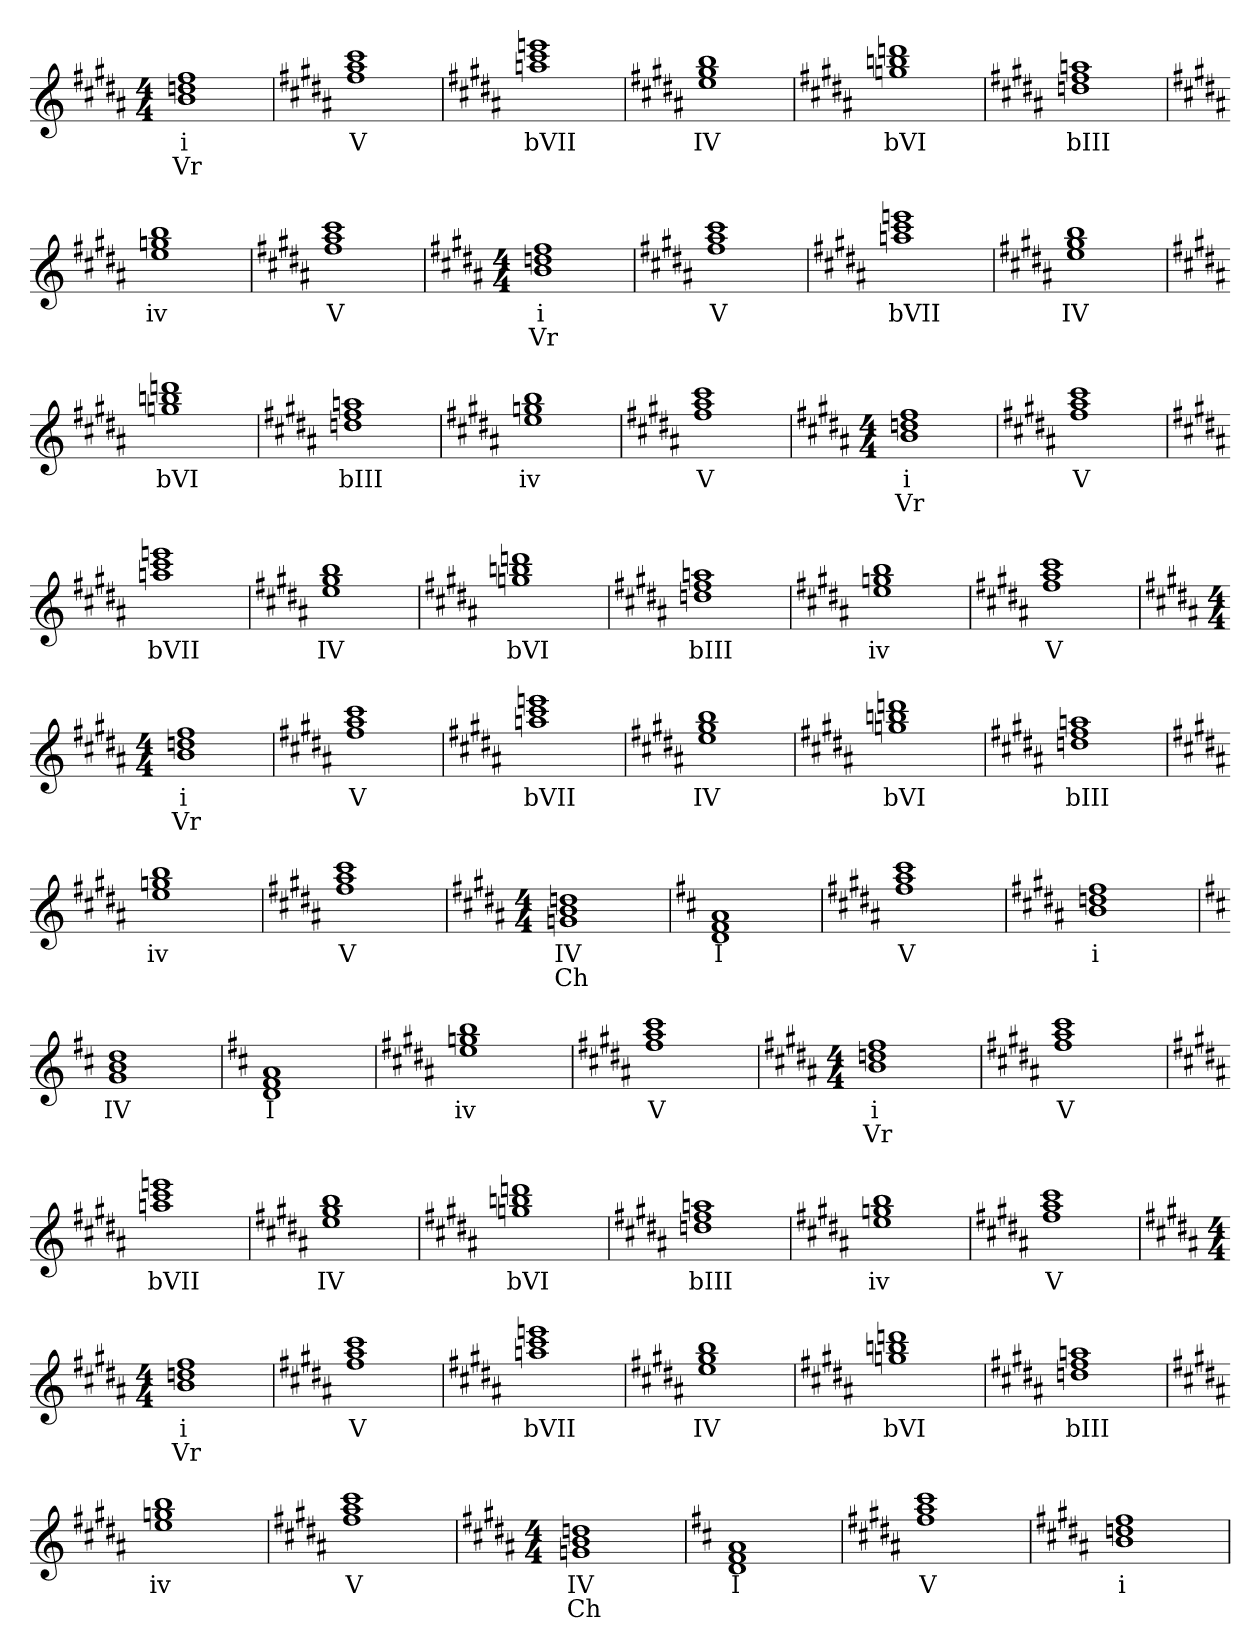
**kern	**text	**text
*part1	*part1	*part1
*staff1	*staff1	*staff1
*k[f#c#g#d#a#]	*	*
*B:	*	*
*M4/4	*	*
=	=	=
1b 1ddn 1ff#	i	Vr
=	=	=
*k[f#c#g#d#a#]	*	*
*B:	*	*
1ff# 1aa# 1ccc#	V	.
=	=	=
*k[f#c#g#d#a#]	*	*
*B:	*	*
1aan 1ccc# 1eeen	bVII	.
=	=	=
*k[f#c#g#d#a#]	*	*
*B:	*	*
1ee 1gg# 1bb	IV	.
=	=	=
*k[f#c#g#d#a#]	*	*
*B:	*	*
1ggn 1bbn 1dddn	bVI	.
=	=	=
*k[f#c#g#d#a#]	*	*
*B:	*	*
1ddn 1ff# 1aan	bIII	.
=	=	=
*k[f#c#g#d#a#]	*	*
*B:	*	*
1ee 1ggn 1bb	iv	.
=	=	=
*k[f#c#g#d#a#]	*	*
*B:	*	*
1ff# 1aa# 1ccc#	V	.
=	=	=
*k[f#c#g#d#a#]	*	*
*B:	*	*
*M4/4	*	*
1b 1ddn 1ff#	i	Vr
=	=	=
*k[f#c#g#d#a#]	*	*
*B:	*	*
1ff# 1aa# 1ccc#	V	.
=	=	=
*k[f#c#g#d#a#]	*	*
*B:	*	*
1aan 1ccc# 1eeen	bVII	.
=	=	=
*k[f#c#g#d#a#]	*	*
*B:	*	*
1ee 1gg# 1bb	IV	.
=	=	=
*k[f#c#g#d#a#]	*	*
*B:	*	*
1ggn 1bbn 1dddn	bVI	.
=	=	=
*k[f#c#g#d#a#]	*	*
*B:	*	*
1ddn 1ff# 1aan	bIII	.
=	=	=
*k[f#c#g#d#a#]	*	*
*B:	*	*
1ee 1ggn 1bb	iv	.
=	=	=
*k[f#c#g#d#a#]	*	*
*B:	*	*
1ff# 1aa# 1ccc#	V	.
=	=	=
*k[f#c#g#d#a#]	*	*
*B:	*	*
*M4/4	*	*
1b 1ddn 1ff#	i	Vr
=	=	=
*k[f#c#g#d#a#]	*	*
*B:	*	*
1ff# 1aa# 1ccc#	V	.
=	=	=
*k[f#c#g#d#a#]	*	*
*B:	*	*
1aan 1ccc# 1eeen	bVII	.
=	=	=
*k[f#c#g#d#a#]	*	*
*B:	*	*
1ee 1gg# 1bb	IV	.
=	=	=
*k[f#c#g#d#a#]	*	*
*B:	*	*
1ggn 1bbn 1dddn	bVI	.
=	=	=
*k[f#c#g#d#a#]	*	*
*B:	*	*
1ddn 1ff# 1aan	bIII	.
=	=	=
*k[f#c#g#d#a#]	*	*
*B:	*	*
1ee 1ggn 1bb	iv	.
=	=	=
*k[f#c#g#d#a#]	*	*
*B:	*	*
1ff# 1aa# 1ccc#	V	.
=	=	=
*k[f#c#g#d#a#]	*	*
*B:	*	*
*M4/4	*	*
1b 1ddn 1ff#	i	Vr
=	=	=
*k[f#c#g#d#a#]	*	*
*B:	*	*
1ff# 1aa# 1ccc#	V	.
=	=	=
*k[f#c#g#d#a#]	*	*
*B:	*	*
1aan 1ccc# 1eeen	bVII	.
=	=	=
*k[f#c#g#d#a#]	*	*
*B:	*	*
1ee 1gg# 1bb	IV	.
=	=	=
*k[f#c#g#d#a#]	*	*
*B:	*	*
1ggn 1bbn 1dddn	bVI	.
=	=	=
*k[f#c#g#d#a#]	*	*
*B:	*	*
1ddn 1ff# 1aan	bIII	.
=	=	=
*k[f#c#g#d#a#]	*	*
*B:	*	*
1ee 1ggn 1bb	iv	.
=	=	=
*k[f#c#g#d#a#]	*	*
*B:	*	*
1ff# 1aa# 1ccc#	V	.
=	=	=
*k[f#c#g#d#a#]	*	*
*B:	*	*
*M4/4	*	*
1gn 1b 1ddn	IV	Ch
=	=	=
*k[f#c#]	*	*
*D:	*	*
1d 1f# 1a	I	.
=	=	=
*k[f#c#g#d#a#]	*	*
*B:	*	*
1ff# 1aa# 1ccc#	V	.
=	=	=
*k[f#c#g#d#a#]	*	*
*B:	*	*
1b 1ddn 1ff#	i	.
=	=	=
*k[f#c#]	*	*
*D:	*	*
1g 1b 1dd	IV	.
=	=	=
*k[f#c#]	*	*
*D:	*	*
1d 1f# 1a	I	.
=	=	=
*k[f#c#g#d#a#]	*	*
*B:	*	*
1ee 1ggn 1bb	iv	.
=	=	=
*k[f#c#g#d#a#]	*	*
*B:	*	*
1ff# 1aa# 1ccc#	V	.
=	=	=
*k[f#c#g#d#a#]	*	*
*B:	*	*
*M4/4	*	*
1b 1ddn 1ff#	i	Vr
=	=	=
*k[f#c#g#d#a#]	*	*
*B:	*	*
1ff# 1aa# 1ccc#	V	.
=	=	=
*k[f#c#g#d#a#]	*	*
*B:	*	*
1aan 1ccc# 1eeen	bVII	.
=	=	=
*k[f#c#g#d#a#]	*	*
*B:	*	*
1ee 1gg# 1bb	IV	.
=	=	=
*k[f#c#g#d#a#]	*	*
*B:	*	*
1ggn 1bbn 1dddn	bVI	.
=	=	=
*k[f#c#g#d#a#]	*	*
*B:	*	*
1ddn 1ff# 1aan	bIII	.
=	=	=
*k[f#c#g#d#a#]	*	*
*B:	*	*
1ee 1ggn 1bb	iv	.
=	=	=
*k[f#c#g#d#a#]	*	*
*B:	*	*
1ff# 1aa# 1ccc#	V	.
=	=	=
*k[f#c#g#d#a#]	*	*
*B:	*	*
*M4/4	*	*
1b 1ddn 1ff#	i	Vr
=	=	=
*k[f#c#g#d#a#]	*	*
*B:	*	*
1ff# 1aa# 1ccc#	V	.
=	=	=
*k[f#c#g#d#a#]	*	*
*B:	*	*
1aan 1ccc# 1eeen	bVII	.
=	=	=
*k[f#c#g#d#a#]	*	*
*B:	*	*
1ee 1gg# 1bb	IV	.
=	=	=
*k[f#c#g#d#a#]	*	*
*B:	*	*
1ggn 1bbn 1dddn	bVI	.
=	=	=
*k[f#c#g#d#a#]	*	*
*B:	*	*
1ddn 1ff# 1aan	bIII	.
=	=	=
*k[f#c#g#d#a#]	*	*
*B:	*	*
1ee 1ggn 1bb	iv	.
=	=	=
*k[f#c#g#d#a#]	*	*
*B:	*	*
1ff# 1aa# 1ccc#	V	.
=	=	=
*k[f#c#g#d#a#]	*	*
*B:	*	*
*M4/4	*	*
1gn 1b 1ddn	IV	Ch
=	=	=
*k[f#c#]	*	*
*D:	*	*
1d 1f# 1a	I	.
=	=	=
*k[f#c#g#d#a#]	*	*
*B:	*	*
1ff# 1aa# 1ccc#	V	.
=	=	=
*k[f#c#g#d#a#]	*	*
*B:	*	*
1b 1ddn 1ff#	i	.
=	=	=
*-	*-	*-
